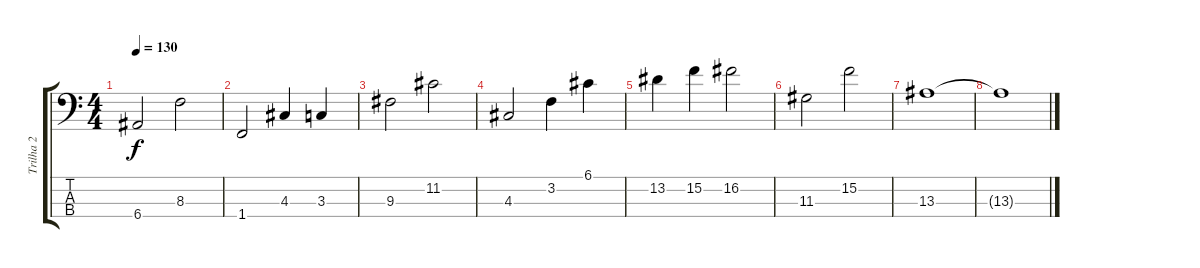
\track ("Trilha 2" "Trilha 2") {instrument fretlessbass}
\staff {score tabs}
\tuning (G2 D2 A1 E1) {hide}
\ts (4 4)
\tempo 130
\clef f4
\ks c
6.4.2{dy f instrument fretlessbass} 8.3.2 |
1.4.2 4.3.4 3.3.4 |
9.3.2 11.2.2 |
4.3.2 3.2.4 6.1.4 |
13.2.4 15.2.4 16.2.2 |
11.3.2 15.2.2 |
13.3.1 |
13.3{t}.1
